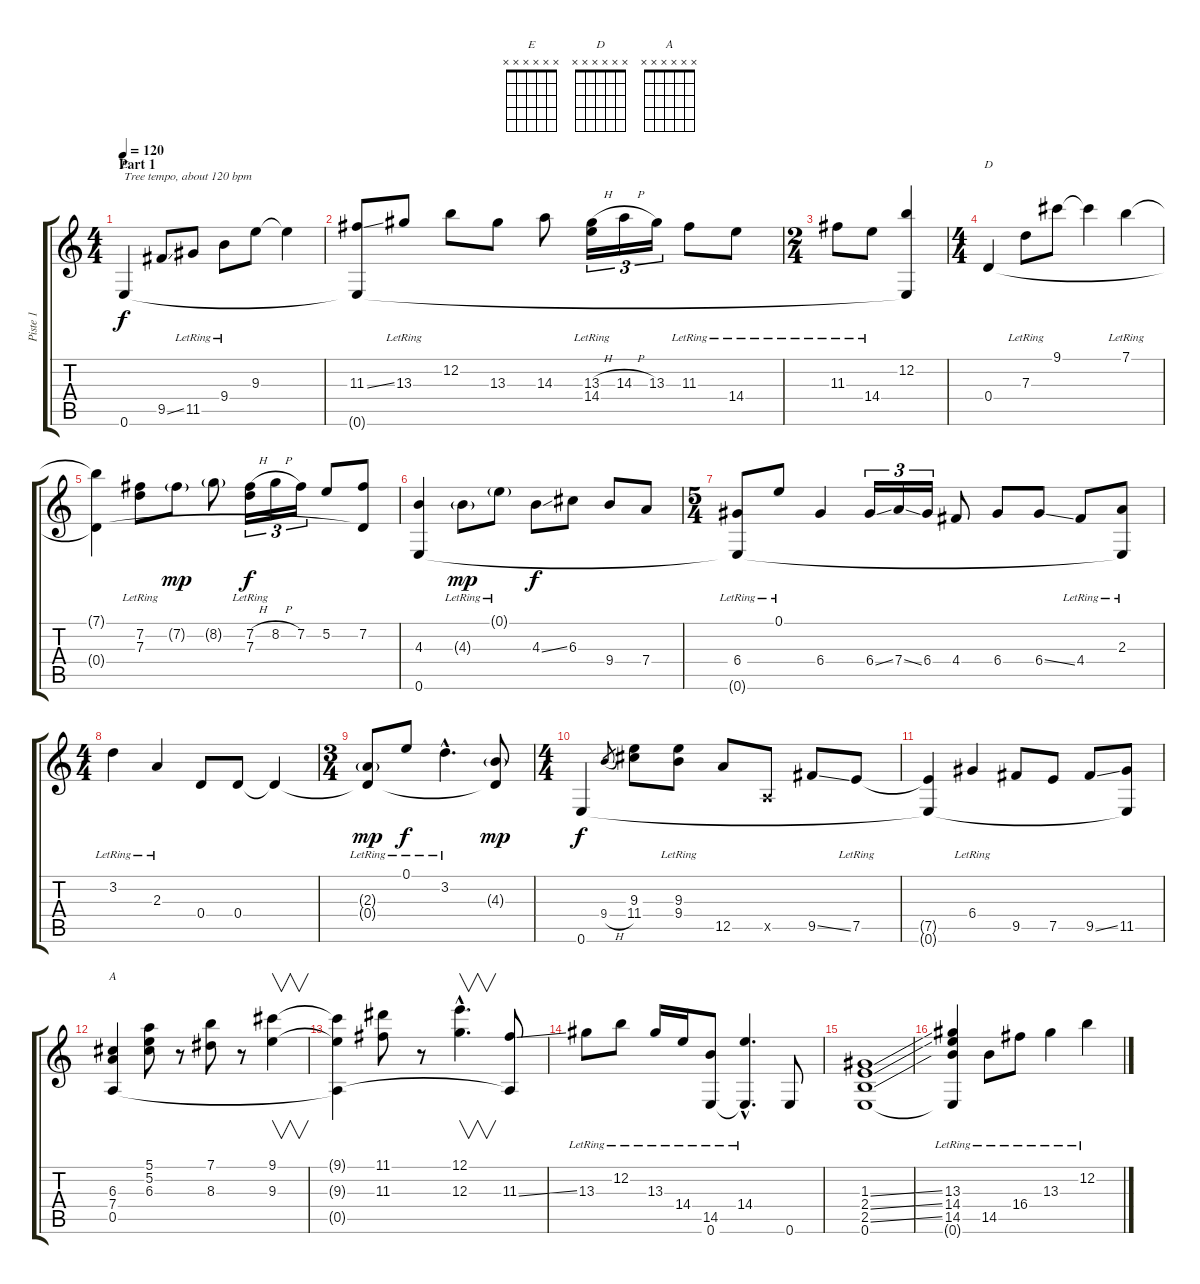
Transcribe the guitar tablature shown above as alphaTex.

\track ("Piste 1" "Piste 1") {instrument overdrivenguitar}
\staff {score tabs}
\tuning (E4 B3 G3 D3 A2 E2) {hide}
\chord ("E" x x x x x x) {firstfret 0}
\chord ("D" x x x x x x) {firstfret 0}
\chord ("A" x x x x x x) {firstfret 0}
\ts (4 4)
\section ("" "Part 1")
\tempo 120
\clef g2
\ks c
0.6.4{ch "E" txt "Tree tempo, about 120 bpm" dy f instrument overdrivenguitar} 9.5{ss}.8 11.5{lr}.8 9.4{lr}.8 9.3.8 9.3{t}.4 |
(11.3{ss} 0.6{t}).8 13.3{lr}.8 12.2.8 13.3.8 14.3.8 (13.3{h} 14.4{lr}).16{tu (3 2)} 14.3{h}.16{tu (3 2)} 13.3.16{tu (3 2)} 11.3{lr}.8 14.4{lr}.8 |
\ts (2 4)
11.3{lr}.8 14.4{lr}.8 (12.2 0.6{t}).4 |
\ts (4 4)
0.4.4{ch "D"} 7.3{lr}.8 9.1.8 9.1{t}.4 7.1{lr}.4 |
(7.1{t} 0.4{t}).4 (7.2 7.3{lr}).8 7.2{g}.8{dy mp} 8.2{g}.8 (7.2{h} 7.3{lr}).16{tu (3 2) dy f} 8.2{h}.16{tu (3 2)} 7.2.16{tu (3 2)} 5.2.8 (7.2 0.4{t}).8 |
(4.3 0.6).4 4.3{g lr}.8{dy mp} 0.1{g lr}.8 4.3{ss}.8{dy f} 6.3.8 9.4.8 7.4.8 |
\ts (5 4)
(6.4{lr} 0.6{t}).8 0.1{lr}.8 6.4.4 6.4{ss}.16{tu (3 2)} 7.4{ss}.16{tu (3 2)} 6.4.16{tu (3 2)} 4.4.8 6.4.8 6.4{ss}.8 4.4{lr}.8 (2.3{lr} 0.6{t}).8 |
\ts (4 4)
3.2{lr}.4 2.3{lr}.4 0.4.8 0.4.8 0.4{t}.4 |
\ts (3 4)
(2.3{g lr} 0.4{t}).8{dy mp} 0.1{lr}.8{dy f} 3.2{hac lr}.4{d} (4.3{g} 0.4{t}).8{dy mp} |
\ts (4 4)
0.6.4{dy f} 9.4{h}.8{gr} (9.3 11.4).8 (9.3{lr} 9.4{lr}).8 12.5.8 0.5{x}.8 9.5{ss}.8 7.5{lr}.8 |
(7.5{t} 0.6{t}).4 6.4{lr}.4 9.5.8 7.5.8 9.5{ss}.8 (11.5 0.6{t}).8 |
(6.3 7.4 0.5).4{ch "A"} (5.1 5.2 6.3).8 r.8 (7.1 8.3).8 r.8 (9.1 9.3).4{v} |
(9.1{t} 9.3{t} 0.5{t}).4 (11.1 11.3).8 r.8 (12.1{hac} 12.3{hac}).4{v d} (11.3{ss} 0.5{t}).8 |
13.3{lr}.8 12.2{lr}.8 13.3{lr}.16 14.4{lr}.16 (14.5{lr} 0.6).8 (14.4{hac lr} 0.6{hac t}).4{d} 0.6.8 |
(1.3{ss} 2.4{ss} 2.5{ss} 0.6).1 |
(13.3{lr} 14.4{lr} 14.5{lr} 0.6{t}).4 14.5{lr}.8 16.4{lr}.8 13.3{lr}.4 12.2{lr}.4
